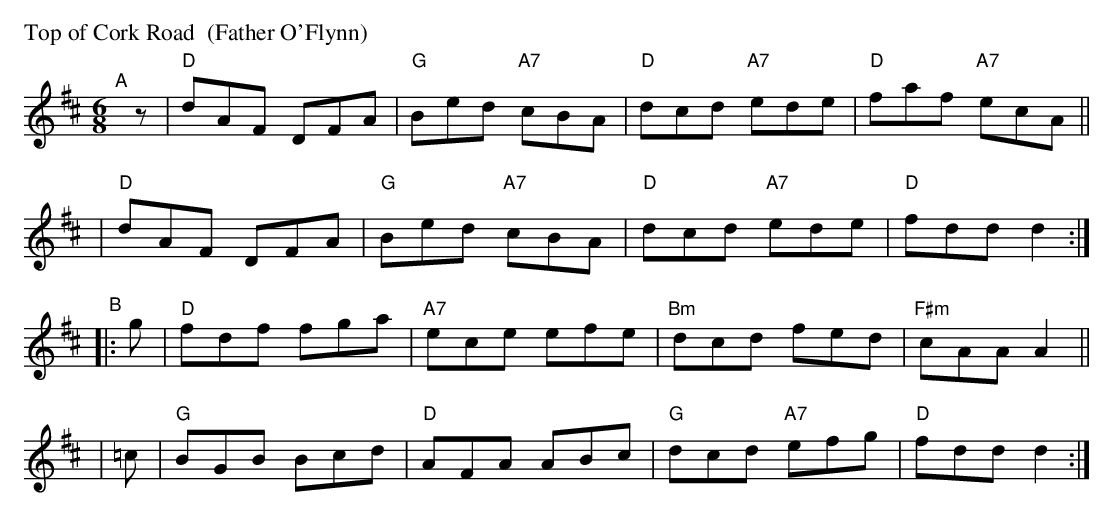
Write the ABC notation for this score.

X:1
P: Top of Cork Road  (Father O'Flynn)
M: 6/8
L: 1/8
K: D
"^A"[|] z \
| "D"dAF DFA | "G"Bed "A7"cBA | "D"dcd "A7"ede | "D"faf "A7"ecA ||
| "D"dAF DFA | "G"Bed "A7"cBA | "D"dcd "A7"ede | "D"fdd d2 :|
"^B"\
|: g | "D"fdf fga | "A7"ece efe |"Bm"dcd     fed | "F#m"cAA A2 ||
| =c | "G"BGB Bcd | "D"AFA  ABc | "G"dcd "A7"efg |   "D"fdd d2 :|
